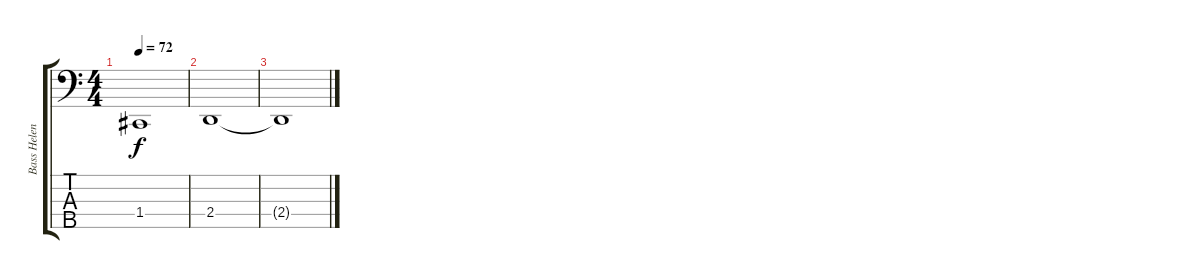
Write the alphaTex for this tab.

\track ("Bass Helen" "Bass Helen") {mute instrument electricbasspick}
\staff {score tabs}
\tuning (F2 C2 G1 C1 A0) {hide}
\ts (4 4)
\tempo 72
\clef f4
\ks c
1.4.1{dy f} |
2.4.1 |
2.4{t}.1
